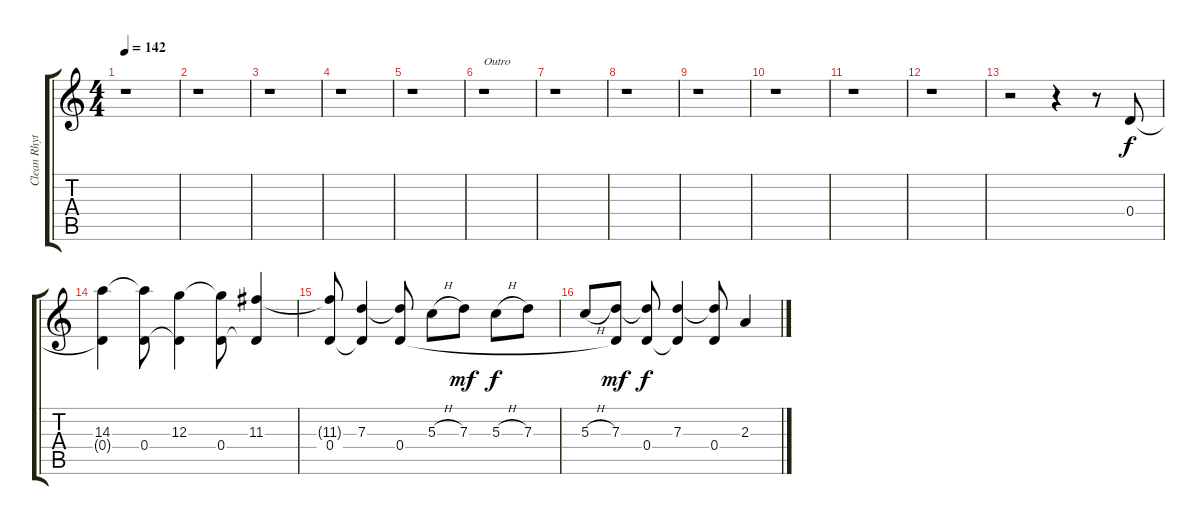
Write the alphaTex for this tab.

\track ("Clean Rhythm" "Clean Rhyt") {instrument electricguitarjazz}
\staff {score tabs}
\tuning (E4 B3 G3 D3 A2 E2) {hide}
\ts (4 4)
\tempo 142
\clef g2
\ks c
r.1{dy f} |
r.1 |
r.1 |
r.1 |
r.1 |
r.1{txt "Outro"} |
r.1 |
r.1 |
r.1 |
r.1 |
r.1 |
r.1 |
r.2{volume 10} r.4 r.8 0.4.8 |
(14.3 0.4{t}).4 (14.3{t} 0.4).8 (12.3 0.4{t}).4 (12.3{t} 0.4).8 (11.3 0.4{t}).4 |
(11.3{t} 0.4).8 (7.3 0.4{t}).4 (7.3{t} 0.4).8 5.3{h}.8 7.3.8{dy mf} 5.3{h}.8{dy f} 7.3.8 |
5.3{h}.8 (7.3 0.4{t}).8{dy mf} (7.3{t} 0.4).8{dy f} (7.3 0.4{t}).4 (7.3{t} 0.4).8 2.3.4
